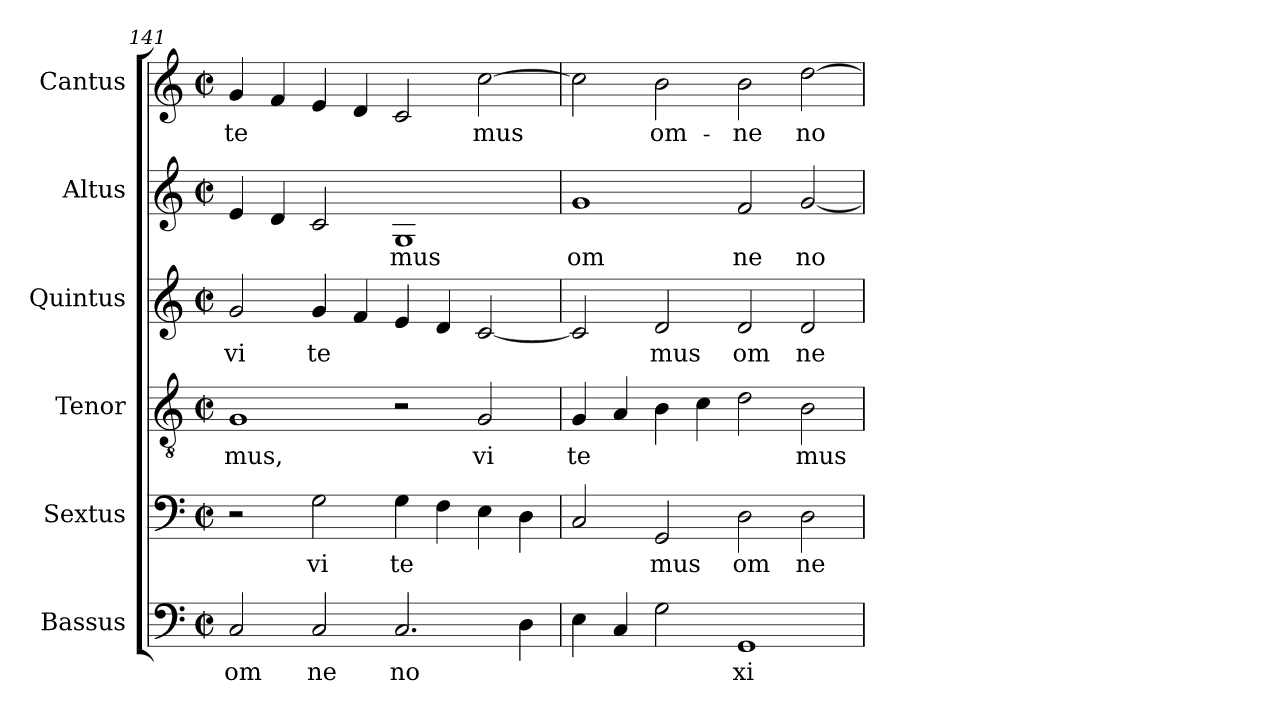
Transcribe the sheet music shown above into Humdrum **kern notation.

**kern	**text	**kern	**text	**kern	**text	**kern	**text	**kern	**text	**kern	**text
*part6	*part6	*part5	*part5	*part4	*part4	*part3	*part3	*part2	*part2	*part1	*part1
*staff6	*staff6	*staff5	*staff5	*staff4	*staff4	*staff3	*staff3	*staff2	*staff2	*staff1	*staff1
*I"Bassus	*	*I"Sextus	*	*I"Tenor	*	*I"Quintus	*	*I"Altus	*	*I"Cantus	*
*I'Bassus	*	*I'Sextus	*	*I'Tenor	*	*I'Quintus	*	*I'Altus	*	*I'Cantus	*
*clefF4	*	*clefF4	*	*clefGv2	*	*clefG2	*	*clefG2	*	*clefG2	*
*k[]	*	*k[]	*	*k[]	*	*k[]	*	*k[]	*	*k[]	*
*C:	*	*C:	*	*C:	*	*C:	*	*C:	*	*C:	*
*M2/2	*	*M2/2	*	*M2/2	*	*M2/2	*	*M2/2	*	*M2/2	*
*met(c|)	*	*met(c|)	*	*met(c|)	*	*met(c|)	*	*met(c|)	*	*met(c|)	*
=141	=141	=141	=141	=141	=141	=141	=141	=141	=141	=141	=141
!	!LO:LY:b:cj	!	!	!	!LO:LY:b:cj	!	!LO:LY:b:cj	!	!LO:LY:b:cj	!	!LO:LY:b:cj
2C/	om	2r	.	1G	mus,	2g/	vi	4e/	.	4g/	-te-
!	!	!	!	!	!	!	!	!	!LO:LY:b:cj	!	!LO:LY:b:cj
.	.	.	.	.	.	.	.	4d/	.	4f/	--
!	!LO:LY:b:cj	!	!LO:LY:b:cj	!	!	!	!LO:LY:b:cj	!	!LO:LY:b:cj	!	!LO:LY:b:cj
2C/	ne	2G\	vi	.	.	4g/	te	2c/	.	4e/	--
!	!	!	!	!	!	!	!LO:LY:b:cj	!	!	!	!LO:LY:b:cj
.	.	.	.	.	.	4f/	.	.	.	4d/	--
!	!LO:LY:b:cj	!	!LO:LY:b:cj	!	!	!	!LO:LY:b:cj	!	!LO:LY:b:cj	!	!LO:LY:b:cj
2.C/	no	4G\	te	2r	.	4e/	.	1G	mus	2c/	--
!	!	!	!LO:LY:b:cj	!	!	!	!LO:LY:b:cj	!	!	!	!
.	.	4F\	.	.	.	4d/	.	.	.	.	.
!	!	!	!LO:LY:b:cj	!	!LO:LY:b:cj	!	!LO:LY:b:cj	!	!	!	!LO:LY:b:cj
.	.	4E\	.	2G/	vi	[>2c/	.	.	.	[>2cc\	-mus
!	!LO:LY:b:cj	!	!LO:LY:b:cj	!	!	!	!	!	!	!	!
4D\	.	4D\	.	.	.	.	.	.	.	.	.
!!LO:PB:g=z
=142	=142	=142	=142	=142	=142	=142	=142	=142	=142	=142	=142
!	!LO:LY:b:cj	!	!LO:LY:b:cj	!	!LO:LY:b:cj	!	!LO:LY:b:cj	!	!LO:LY:b:cj	!	!LO:LY:b:cj
4E\	.	2C/	.	4G/	te	2c/]	.	1g	om	2cc\]	.
!	!LO:LY:b:cj	!	!	!	!LO:LY:b:cj	!	!	!	!	!	!
4C/	.	.	.	4A/	.	.	.	.	.	.	.
!	!LO:LY:b:cj	!	!LO:LY:b:cj	!	!LO:LY:b:cj	!	!LO:LY:b:cj	!	!	!	!LO:LY:b:cj
2G\	.	2GG/	mus	4B\	.	2d/	mus	.	.	2b\	om-
!	!	!	!	!	!LO:LY:b:cj	!	!	!	!	!	!
.	.	.	.	4c\	.	.	.	.	.	.	.
!	!LO:LY:b:cj	!	!LO:LY:b:cj	!	!LO:LY:b:cj	!	!LO:LY:b:cj	!	!LO:LY:b:cj	!	!LO:LY:b:cj
1GG	xi	2D\	om	2d\	.	2d/	om	2f/	ne	2b\	-ne
!	!	!	!LO:LY:b:cj	!	!LO:LY:b:cj	!	!LO:LY:b:cj	!	!LO:LY:b:cj	!	!LO:LY:b:cj
.	.	2D\	ne	2B\	mus	2d/	ne	[<2g/	no	[>2dd\	no-
=	=	=	=	=	=	=	=	=	=	=	=
*-	*-	*-	*-	*-	*-	*-	*-	*-	*-	*-	*-
